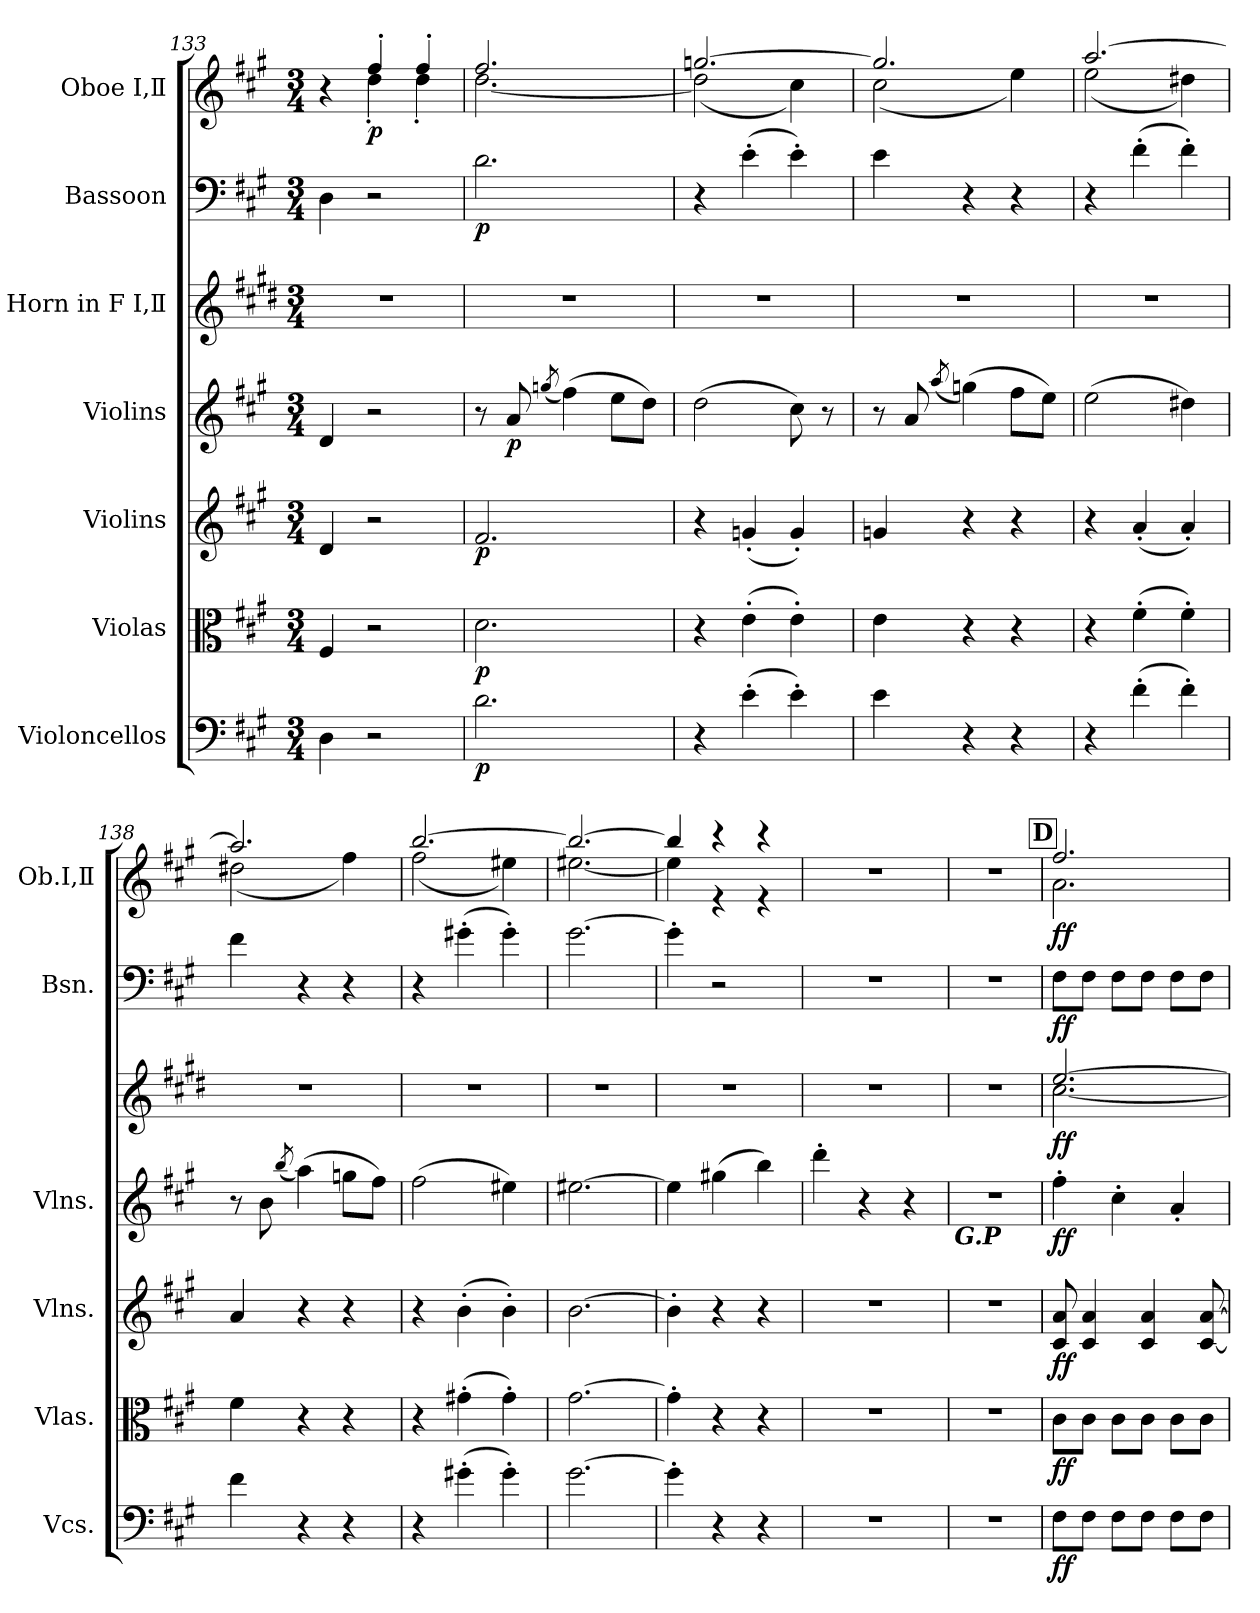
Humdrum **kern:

**kern	**dynam	**kern	**dynam	**kern	**dynam	**kern	**dynam	**kern	**dynam	**kern	**dynam	**kern	**dynam
*part7	*part7	*part6	*part6	*part5	*part5	*part4	*part4	*part3	*part3	*part2	*part2	*part1	*part1
*staff7	*staff7	*staff6	*staff6	*staff5	*staff5	*staff4	*staff4	*staff3	*staff3	*staff2	*staff2	*staff1	*staff1
*I"Violoncellos	*	*I"Violas	*	*I"Violins	*	*I"Violins	*	*I"Horn in F  Ⅰ,Ⅱ	*	*I"Bassoon	*	*I"Oboe  Ⅰ,Ⅱ	*
*I'Vcs.	*	*I'Vlas.	*	*I'Vlns.	*	*I'Vlns.	*	*	*	*I'Bsn.	*	*I'Ob.Ⅰ,Ⅱ	*
*clefF4	*	*clefC3	*	*clefG2	*	*clefG2	*	*clefG2	*	*clefF4	*	*clefG2	*
*	*	*	*	*	*	*	*	*ITrd4c7	*	*	*	*	*
*k[f#c#g#]	*	*k[f#c#g#]	*	*k[f#c#g#]	*	*k[f#c#g#]	*	*k[f#c#g#]	*	*k[f#c#g#]	*	*k[f#c#g#]	*
*M3/4	*	*M3/4	*	*M3/4	*	*M3/4	*	*M3/4	*	*M3/4	*	*M3/4	*
=133	=133	=133	=133	=133	=133	=133	=133	=133	=133	=133	=133	=133	=133
*	*	*	*	*	*	*	*	*	*	*	*	*^	*
4D\	.	4F#/	.	4d/	.	4d/	.	2.r	.	4D\	.	4r	4ryy	.
!	!	!	!	!	!	!	!	!	!	!	!	!	!	!LO:DY:b
2r	.	2r	.	2r	.	2r	.	.	.	2r	.	4ff#'/	4dd'\	p
.	.	.	.	.	.	.	.	.	.	.	.	4ff#'/	4dd'\	.
=134	=134	=134	=134	=134	=134	=134	=134	=134	=134	=134	=134	=134	=134	=134
!	!LO:DY:b	!	!LO:DY:b	!	!LO:DY:b	!	!	!	!	!	!LO:DY:b	!	!	!
2.d\	p	2.d\	p	2.f#/	p	8r	.	2.r	.	2.d\	p	2.ff#/	[2.dd\	.
!	!	!	!	!	!	!	!LO:DY:b	!	!	!	!	!	!	!
.	.	.	.	.	.	8a/	p	.	.	.	.	.	.	.
.	.	.	.	.	.	(<8qggn/	.	.	.	.	.	.	.	.
.	.	.	.	.	.	(>4ff#\)	.	.	.	.	.	.	.	.
.	.	.	.	.	.	8ee\L	.	.	.	.	.	.	.	.
.	.	.	.	.	.	8dd\J)	.	.	.	.	.	.	.	.
=135	=135	=135	=135	=135	=135	=135	=135	=135	=135	=135	=135	=135	=135	=135
4r	.	4r	.	4r	.	(>2dd\	.	2.r	.	4r	.	[2.ggn/	(<2dd\]	.
(>4e'\	.	(>4e'\	.	(<4gn'/	.	.	.	.	.	(>4e'\	.	.	.	.
4e'\)	.	4e'\)	.	4g'/)	.	8cc#\)	.	.	.	4e'\)	.	.	4cc#\)	.
.	.	.	.	.	.	8r	.	.	.	.	.	.	.	.
=136	=136	=136	=136	=136	=136	=136	=136	=136	=136	=136	=136	=136	=136	=136
4e\	.	4e\	.	4gn/	.	8r	.	2.r	.	4e\	.	2.gg/]	(<2cc#\	.
.	.	.	.	.	.	8a/	.	.	.	.	.	.	.	.
.	.	.	.	.	.	(<8qaa/	.	.	.	.	.	.	.	.
4r	.	4r	.	4r	.	(>4ggn\)	.	.	.	4r	.	.	.	.
4r	.	4r	.	4r	.	8ff#\L	.	.	.	4r	.	.	4ee\)	.
.	.	.	.	.	.	8ee\J)	.	.	.	.	.	.	.	.
=137	=137	=137	=137	=137	=137	=137	=137	=137	=137	=137	=137	=137	=137	=137
4r	.	4r	.	4r	.	(>2ee\	.	2.r	.	4r	.	[2.aa/	(<2ee\	.
(>4f#'\	.	(>4f#'\	.	(<4a'/	.	.	.	.	.	(>4f#'\	.	.	.	.
4f#'\)	.	4f#'\)	.	4a'/)	.	4dd#X\)	.	.	.	4f#'\)	.	.	4dd#X\)	.
!!LO:LB:g=z	!!
=138	=138	=138	=138	=138	=138	=138	=138	=138	=138	=138	=138	=138	=138	=138
4f#\	.	4f#\	.	4a/	.	8r	.	2.r	.	4f#\	.	2.aa/]	(<2dd#X\	.
.	.	.	.	.	.	8b\	.	.	.	.	.	.	.	.
.	.	.	.	.	.	(<8qbb/	.	.	.	.	.	.	.	.
4r	.	4r	.	4r	.	(>4aa\)	.	.	.	4r	.	.	.	.
4r	.	4r	.	4r	.	8ggn\L	.	.	.	4r	.	.	4ff#\)	.
.	.	.	.	.	.	8ff#\J)	.	.	.	.	.	.	.	.
=139	=139	=139	=139	=139	=139	=139	=139	=139	=139	=139	=139	=139	=139	=139
4r	.	4r	.	4r	.	(>2ff#\	.	2.r	.	4r	.	[2.bb/	(<2ff#\	.
(>4g#X'\	.	(>4g#X'\	.	(>4b'\	.	.	.	.	.	(>4g#X'\	.	.	.	.
4g#'\)	.	4g#'\)	.	4b'\)	.	4ee#X\)	.	.	.	4g#'\)	.	.	4ee#X\)	.
=140	=140	=140	=140	=140	=140	=140	=140	=140	=140	=140	=140	=140	=140	=140
[2.g#\	.	[2.g#\	.	[2.b\	.	[2.ee#X\	.	2.r	.	[2.g#\	.	2.bb/_	[2.ee#X\	.
=141	=141	=141	=141	=141	=141	=141	=141	=141	=141	=141	=141	=141	=141	=141
4g#'\]	.	4g#'\]	.	4b'\]	.	4ee#\]	.	2.r	.	4g#'\]	.	4bb/]	4ee#\]	.
4r	.	4r	.	4r	.	(>4gg#X\	.	.	.	2r	.	4r	4r	.
4r	.	4r	.	4r	.	4bb\)	.	.	.	.	.	4r	4r	.
*	*	*	*	*	*	*	*	*	*	*	*	*v	*v	*
=142	=142	=142	=142	=142	=142	=142	=142	=142	=142	=142	=142	=142	=142
2.r	.	2.r	.	2.r	.	4ddd'\	.	2.r	.	2.r	.	2.r	.
.	.	.	.	.	.	4r	.	.	.	.	.	.	.
.	.	.	.	.	.	4r	.	.	.	.	.	.	.
=143	=143	=143	=143	=143	=143	=143	=143	=143	=143	=143	=143	=143	=143
!	!	!	!	!	!	!LO:TX:b:Bi:t=G.P	!	!	!	!	!	!	!
2.r	.	2.r	.	2.r	.	2.r	.	2.r	.	2.r	.	2.r	.
!!LO:REH:place=s1:a:B:fs=14:t=D
=144	=144	=144	=144	=144	=144	=144	=144	=144	=144	=144	=144	=144	=144
*	*	*	*	*	*	*	*	*^	*	*	*	*^	*
!	!LO:DY:b	!	!LO:DY:b	!	!LO:DY:b	!	!LO:DY:b	!	!	!LO:DY:b	!	!LO:DY:b	!	!	!LO:DY:b
8F#\L	ff	8c#\L	ff	8c#/ 8a/	ff	4ff#'\	ff	[2.a/	[2.f#\	ff	8F#\L	ff	2.ff#/	2.a\	ff
8F#\J	.	8c#\J	.	4c#/ 4a/	.	.	.	.	.	.	8F#\J	.	.	.	.
8F#\L	.	8c#\L	.	.	.	4cc#'\	.	.	.	.	8F#\L	.	.	.	.
8F#\J	.	8c#\J	.	4c#/ 4a/	.	.	.	.	.	.	8F#\J	.	.	.	.
8F#\L	.	8c#\L	.	.	.	4a'/	.	.	.	.	8F#\L	.	.	.	.
8F#\J	.	8c#\J	.	[8c#/ [8a/	.	.	.	.	.	.	8F#\J	.	.	.	.
*	*	*	*	*	*	*	*	*v	*v	*	*	*	*v	*v	*
=	=	=	=	=	=	=	=	=	=	=	=	=	=
*-	*-	*-	*-	*-	*-	*-	*-	*-	*-	*-	*-	*-	*-
